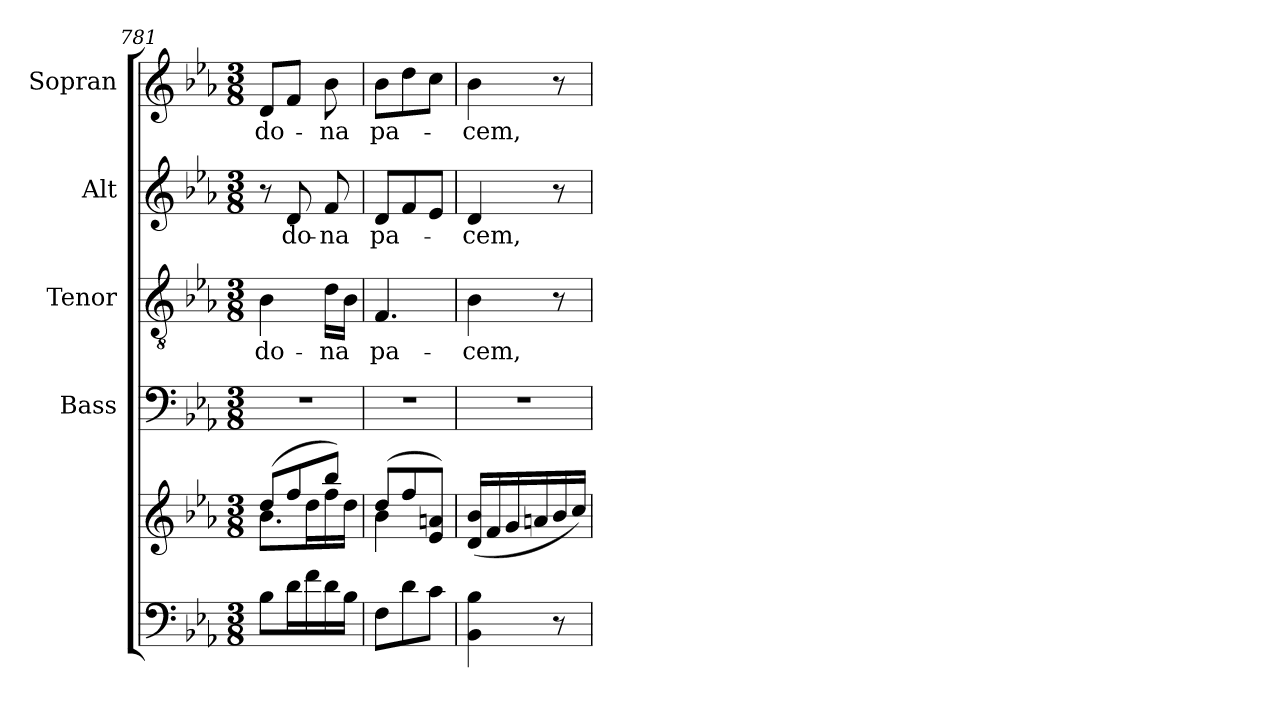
**kern	**kern	**kern	**kern	**text	**kern	**text	**kern	**text
*part5	*part5	*part4	*part3	*part3	*part2	*part2	*part1	*part1
*staff6	*staff5	*staff4	*staff3	*staff3	*staff2	*staff2	*staff1	*staff1
*	*	*I"Bass	*I"Tenor	*	*I"Alt	*	*I"Sopran	*
*	*	*I'B.	*I'T.	*	*I'A.	*	*I'S.	*
!!LO:LB:g=z
*clefF4	*clefG2	*clefF4	*clefGv2	*	*clefG2	*	*clefG2	*
*k[b-e-a-]	*k[b-e-a-]	*k[b-e-a-]	*k[b-e-a-]	*	*k[b-e-a-]	*	*k[b-e-a-]	*
*E-:	*E-:	*E-:	*E-:	*	*E-:	*	*E-:	*
*M3/8	*M3/8	*M3/8	*M3/8	*	*M3/8	*	*M3/8	*
=781	=781	=781	=781	=781	=781	=781	=781	=781
*	*^	*	*	*	*	*	*	*
!	!	!	!	!	!LO:LY:b	!	!	!	!LO:LY:b
8B-\L	(>8dd/L	8.b-\L	4.r	4B-\	do-	8r	.	8d/L	do-
!	!	!	!	!	!	!	!LO:LY:b	!	!
16d\L	8ff/	.	.	.	.	8d/	do-	8f/J	.
16f\	.	16dd\L	.	.	.	.	.	.	.
!	!	!	!	!	!LO:LY:b	!	!LO:LY:b	!	!LO:LY:b
16d\	8bb-/J)	16ff\	.	16d\LL	-na	8f/	-na	8b-\	-na
16B-\JJ	.	16dd\JJ	.	16B-\JJ	.	.	.	.	.
=782	=782	=782	=782	=782	=782	=782	=782	=782	=782
!	!	!	!	!	!LO:LY:b	!	!LO:LY:b	!	!LO:LY:b
8F\L	(>8dd/L	4b-\	4.r	4.F/	pa-	8d/L	pa-	8b-\L	pa-
8d\	8ff/	.	.	.	.	8f/	.	8dd\	.
8c\J	8e-/ 8an/J)	8ryy	.	.	.	8e-/J	.	8cc\J	.
=783	=783	=783	=783	=783	=783	=783	=783	=783	=783
!	!	!	!	!	!LO:LY:b	!	!LO:LY:b	!	!LO:LY:b
*	*v	*v	*	*	*	*	*	*	*
4BB-\ 4B-\	(<16d/ 16b-/LL	4.r	4B-\	-cem,	4d/	-cem,	4b-\	-cem,
.	16f/	.	.	.	.	.	.	.
.	16g/	.	.	.	.	.	.	.
.	16an/	.	.	.	.	.	.	.
8r	16b-/	.	8r	.	8r	.	8r	.
.	16cc/JJ)	.	.	.	.	.	.	.
=	=	=	=	=	=	=	=	=
*-	*-	*-	*-	*-	*-	*-	*-	*-
